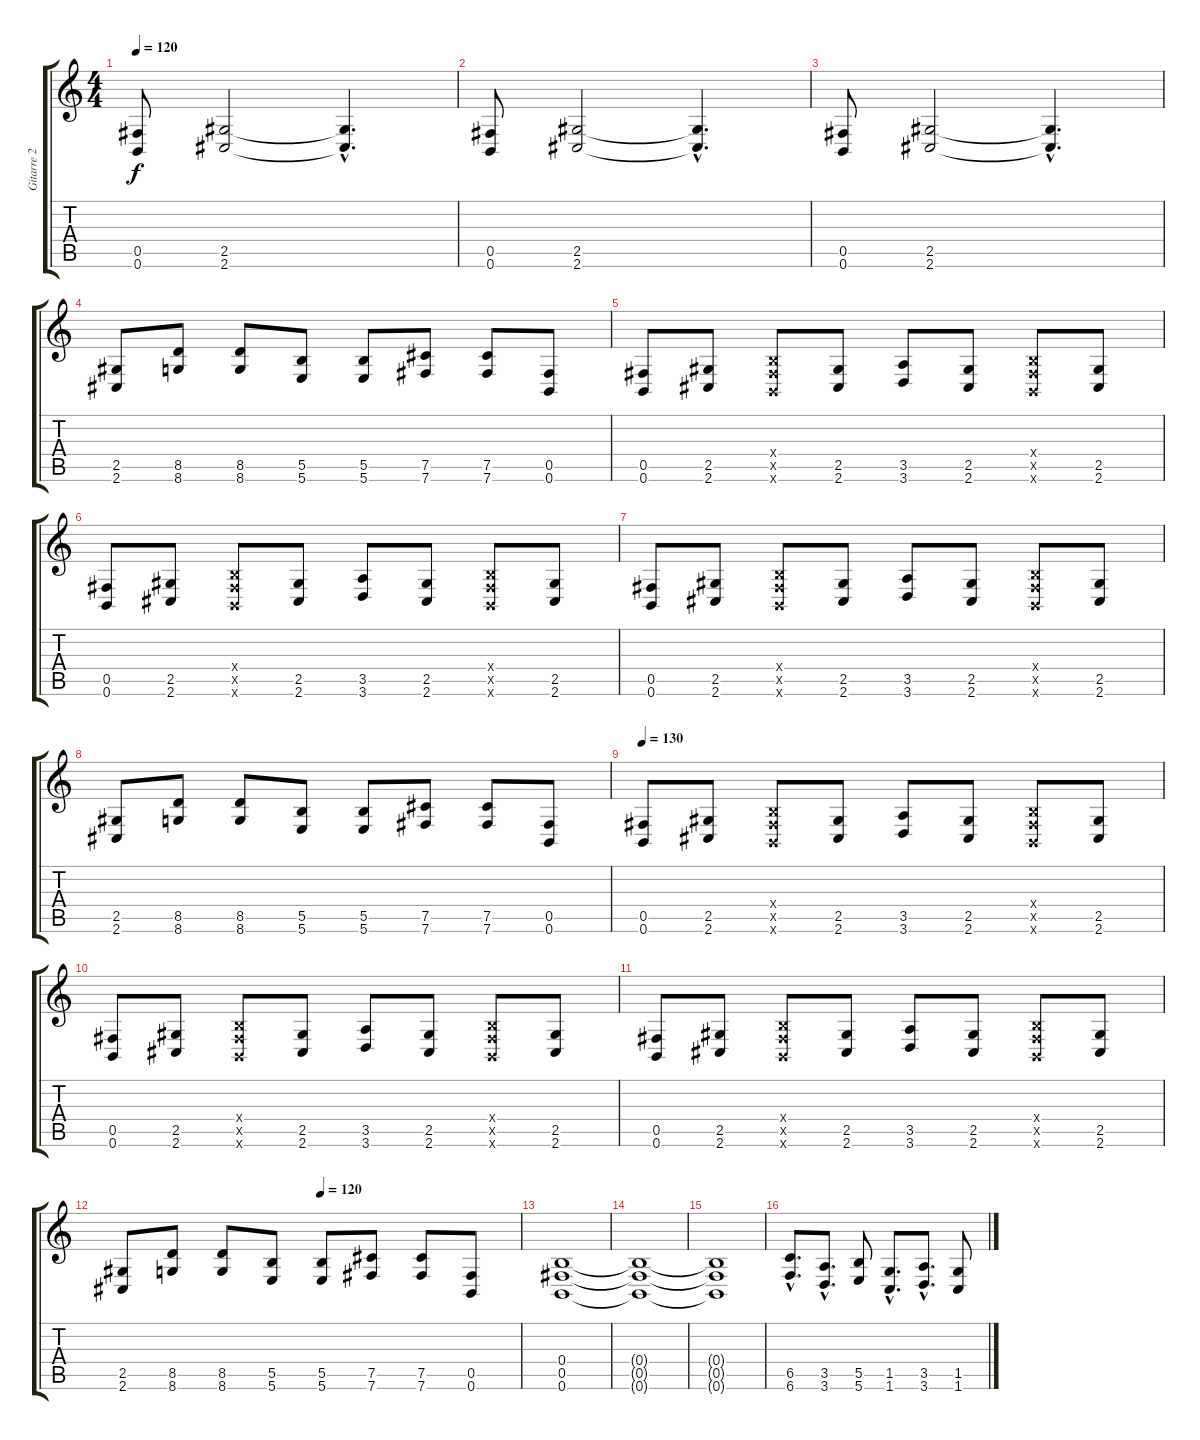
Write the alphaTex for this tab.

\track ("Gitarre 2" "Gitarre 2") {instrument distortionguitar}
\staff {score tabs}
\tuning (Db4 Ab3 E3 B2 Gb2 B1) {hide}
\ts (4 4)
\tempo 120
\clef g2
\ks c
(0.5 0.6).8{dy f} (2.5 2.6).2 (2.5{hac t} 2.6{hac t}).4{d} |
(0.5 0.6).8 (2.5 2.6).2 (2.5{hac t} 2.6{hac t}).4{d} |
(0.5 0.6).8 (2.5 2.6).2 (2.5{hac t} 2.6{hac t}).4{d} |
(2.5 2.6).8 (8.5 8.6).8 (8.5 8.6).8 (5.5 5.6).8 (5.5 5.6).8 (7.5 7.6).8 (7.5 7.6).8 (0.5 0.6).8 |
(0.5 0.6).8 (2.5 2.6).8 (0.4{x} 0.5{x} 0.6{x}).8 (2.5 2.6).8 (3.5 3.6).8 (2.5 2.6).8 (0.4{x} 0.5{x} 0.6{x}).8 (2.5 2.6).8 |
(0.5 0.6).8 (2.5 2.6).8 (0.4{x} 0.5{x} 0.6{x}).8 (2.5 2.6).8 (3.5 3.6).8 (2.5 2.6).8 (0.4{x} 0.5{x} 0.6{x}).8 (2.5 2.6).8 |
(0.5 0.6).8 (2.5 2.6).8 (0.4{x} 0.5{x} 0.6{x}).8 (2.5 2.6).8 (3.5 3.6).8 (2.5 2.6).8 (0.4{x} 0.5{x} 0.6{x}).8 (2.5 2.6).8 |
(2.5 2.6).8 (8.5 8.6).8 (8.5 8.6).8 (5.5 5.6).8 (5.5 5.6).8 (7.5 7.6).8 (7.5 7.6).8 (0.5 0.6).8 |
\tempo 130
(0.5 0.6).8 (2.5 2.6).8 (0.4{x} 0.5{x} 0.6{x}).8 (2.5 2.6).8 (3.5 3.6).8 (2.5 2.6).8 (0.4{x} 0.5{x} 0.6{x}).8 (2.5 2.6).8 |
(0.5 0.6).8 (2.5 2.6).8 (0.4{x} 0.5{x} 0.6{x}).8 (2.5 2.6).8 (3.5 3.6).8 (2.5 2.6).8 (0.4{x} 0.5{x} 0.6{x}).8 (2.5 2.6).8 |
(0.5 0.6).8 (2.5 2.6).8 (0.4{x} 0.5{x} 0.6{x}).8 (2.5 2.6).8 (3.5 3.6).8 (2.5 2.6).8 (0.4{x} 0.5{x} 0.6{x}).8 (2.5 2.6).8 |
\tempo (120 0.5)
(2.5 2.6).8 (8.5 8.6).8 (8.5 8.6).8 (5.5 5.6).8 (5.5 5.6).8 (7.5 7.6).8 (7.5 7.6).8 (0.5 0.6).8 |
(0.4 0.5 0.6).1 |
(0.4{t} 0.5{t} 0.6{t}).1 |
(0.4{t} 0.5{t} 0.6{t}).1 |
(6.5{hac} 6.6{hac}).8{d} (3.5{hac} 3.6{hac}).8{d} (5.5 5.6).8 (1.5{hac} 1.6{hac}).8{d} (3.5{hac} 3.6{hac}).8{d} (1.5 1.6).8
